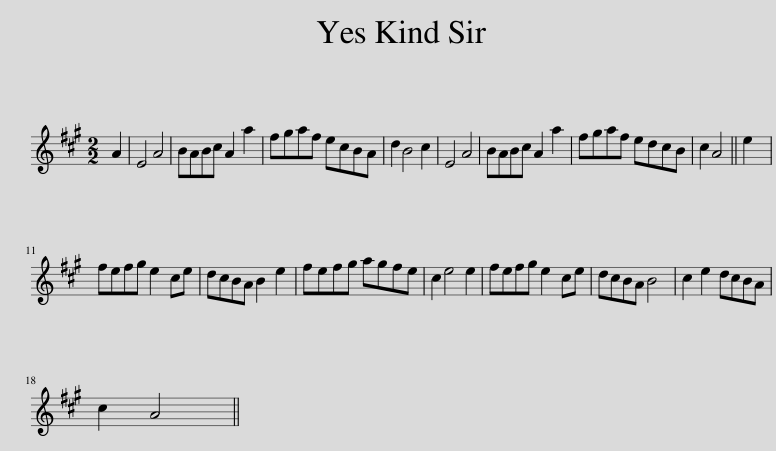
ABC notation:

X:1
L:1/8
M:2/2
I:linebreak $
K:A
V:1 treble
V:1
 A2 | E4 A4 | BABc A2 a2 | fgaf ecBA | d2 B4 c2 | %5
 E4 A4 | BABc A2 a2 | fgaf edcB | c2 A4 || e2 |$ %10
 fefg e2 ce | dcBA B2 e2 | fefg agfe | c2 e4 e2 | fefg e2 ce | %15
 dcBA B4 | c2 e2 dcBA |$ c2 A4 || %18
